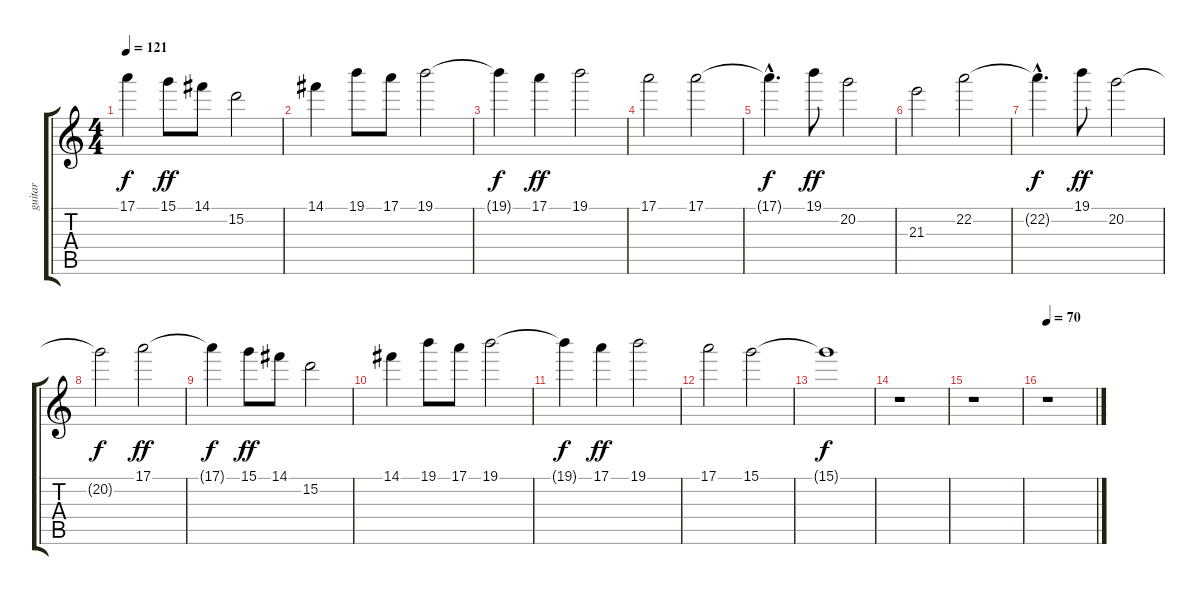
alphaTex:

\track ("guitar" "guitar") {instrument distortionguitar}
\staff {score tabs}
\tuning (E4 B3 G3 D3 A2 E2) {hide}
\ts (4 4)
\tempo 121
\clef g2
\ks c
17.1{t}.4{dy f} 15.1.8{dy ff} 14.1.8 15.2.2 |
14.1.4 19.1.8 17.1.8 19.1.2 |
19.1{t}.4{dy f} 17.1.4{dy ff} 19.1.2 |
17.1.2 17.1.2 |
17.1{hac t}.4{d dy f} 19.1.8{dy ff} 20.2.2 |
21.3.2 22.2.2 |
22.2{hac t}.4{d dy f} 19.1.8{dy ff} 20.2.2 |
20.2{t}.2{dy f} 17.1.2{dy ff} |
17.1{t}.4{dy f} 15.1.8{dy ff} 14.1.8 15.2.2 |
14.1.4 19.1.8 17.1.8 19.1.2 |
19.1{t}.4{dy f} 17.1.4{dy ff} 19.1.2 |
17.1.2 15.1.2 |
15.1{t}.1{dy f} |
r.1 |
r.1 |
\tempo 70
r.1
